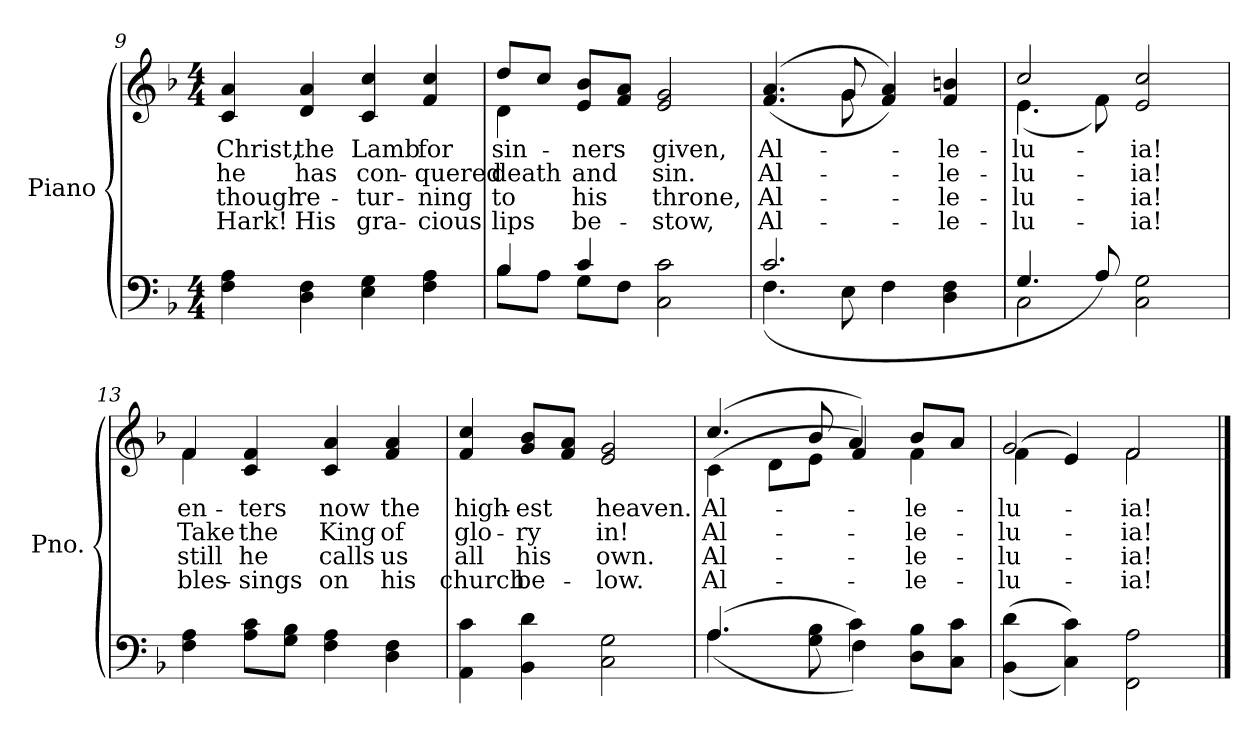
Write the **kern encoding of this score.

**kern	**kern	**text	**text	**text	**text
*part2	*part1	*part1	*part1	*part1	*part1
*staff2	*staff1	*staff1	*staff1	*staff1	*staff1
*I"Piano	*I"Piano	*	*	*	*
*I'Pno.	*I'Pno.	*	*	*	*
*clefF4	*clefG2	*	*	*	*
*k[b-]	*k[b-]	*	*	*	*
*F:	*F:	*	*	*	*
*M4/4	*M4/4	*	*	*	*
=9	=9	=9	=9	=9	=9
!	!	!LO:LY:b:color=#000000	!LO:LY:b:color=#000000	!LO:LY:b:color=#000000	!LO:LY:b:color=#000000
4Fi\ 4Ai	4ci/ 4ai	Christ,	he	though	Hark!
!	!	!LO:LY:b:color=#000000	!LO:LY:b:color=#000000	!LO:LY:b:color=#000000	!LO:LY:b:color=#000000
4Di\ 4Fi	4di/ 4ai	the	has	re-	-His
!	!	!LO:LY:b:color=#000000	!LO:LY:b:color=#000000	!LO:LY:b:color=#000000	!LO:LY:b:color=#000000
4Ei\ 4Gi	4ci/ 4cci	Lamb	con-	tur-	-gra-
!	!	!LO:LY:b:color=#000000	!LO:LY:b:color=#000000	!LO:LY:b:color=#000000	!LO:LY:b:color=#000000
4Fi\ 4Ai	4fi/ 4cci	for	-quered	-ning	cious
=10	=10	=10	=10	=10	=10
*^	*	*	*	*	*
!	!	!	!LO:LY:b:color=#000000	!LO:LY:b:color=#000000	!LO:LY:b:color=#000000	!LO:LY:b:color=#000000
*	*	*^	*	*	*	*
4B-i/	8B-i\L	8ddi/L	4di\	sin-	death	to	lips
.	8Ai\J	8cci/J	.	.	.	.	.
!	!	!	!	!LO:LY:b:color=#000000	!LO:LY:b:color=#000000	!LO:LY:b:color=#000000	!LO:LY:b:color=#000000
4ci/	8Gi\L	8ei/ 8b-i/L	2.ryy	-ners	and	his	be-
.	8Fi\J	8fi/ 8ai/J	.	.	.	.	.
!	!	!	!	!LO:LY:b:color=#000000	!LO:LY:b:color=#000000	!LO:LY:b:color=#000000	!LO:LY:b:color=#000000
2Ci\ 2ci	2ryy	2ei/ 2gi	.	given,	sin.	-throne,	stow,
=11	=11	=11	=11	=11	=11	=11	=11
!	!	!	!	!LO:LY:b:color=#000000	!LO:LY:b:color=#000000	!LO:LY:b:color=#000000	!LO:LY:b:color=#000000
2.ci/	(4.Fi\	((4.fi/ 4.ai	4.ryy	Al-	Al-	Al-	-Al-
.	8Ei\	8gi/	8gi\	.	.	.	.
.	4Fi\	4fi/ 4ai))	2ryy	.	.	.	.
!	!	!	!	!LO:LY:b:color=#000000	!LO:LY:b:color=#000000	!LO:LY:b:color=#000000	!LO:LY:b:color=#000000
4Di\ 4Fi	4ryy	4fi/ 4bni	.	-le-	-le-	-le-	-le-
!!LO:LB:g=z	!!
=12	=12	=12	=12	=12	=12	=12	=12
!	!	!	!	!LO:LY:b:color=#000000	!LO:LY:b:color=#000000	!LO:LY:b:color=#000000	!LO:LY:b:color=#000000
4.Gi/	2Ci\	2cci/	(4.ei\	-lu-	-lu-	-lu-	-lu-
8Ai/)	.	.	8fi\)	.	.	.	.
!	!	!	!	!LO:LY:b:color=#000000	!LO:LY:b:color=#000000	!LO:LY:b:color=#000000	!LO:LY:b:color=#000000
2Ci\ 2Gi	2ryy	2ei/ 2cci	2ryy	-ia!	-ia!	-ia!	ia!
*v	*v	*	*	*	*	*	*
=13	=13	=13	=13	=13	=13	=13
*^	*	*	*	*	*	*
!	!	!	!	!LO:LY:b:color=#000000	!LO:LY:b:color=#000000	!LO:LY:b:color=#000000	!LO:LY:b:color=#000000
*v	*v	*	*	*	*	*	*
4Fi\ 4Ai	4fi/	4fi\	en-	Take	still	bles-
!	!	!	!LO:LY:b:color=#000000	!LO:LY:b:color=#000000	!LO:LY:b:color=#000000	!LO:LY:b:color=#000000
8Ai\ 8ci\L	4ci/ 4fi	2.ryy	-ters	the	-he	sings
8Gi\ 8B-i\J	.	.	.	.	.	.
!	!	!	!LO:LY:b:color=#000000	!LO:LY:b:color=#000000	!LO:LY:b:color=#000000	!LO:LY:b:color=#000000
4Fi\ 4Ai	4ci/ 4ai	.	now	King	calls	on
!	!	!	!LO:LY:b:color=#000000	!LO:LY:b:color=#000000	!LO:LY:b:color=#000000	!LO:LY:b:color=#000000
4Di\ 4Fi	4fi/ 4ai	.	the	of	us	his
*	*v	*v	*	*	*	*
=14	=14	=14	=14	=14	=14
!	!	!LO:LY:b:color=#000000	!LO:LY:b:color=#000000	!LO:LY:b:color=#000000	!LO:LY:b:color=#000000
4AAi\ 4ci	4fi/ 4cci	high-	glo-	all	church
!	!	!LO:LY:b:color=#000000	!LO:LY:b:color=#000000	!LO:LY:b:color=#000000	!LO:LY:b:color=#000000
4BB-i\ 4di	8gi/ 8b-i/L	-est	-ry	his	be-
.	8fi/ 8ai/J	.	.	.	.
!	!	!LO:LY:b:color=#000000	!LO:LY:b:color=#000000	!LO:LY:b:color=#000000	!LO:LY:b:color=#000000
2Ci\ 2Gi	2ei/ 2gi	heaven.	in!	-own.	low.
!!LO:LB:g=z
=15	=15	=15	=15	=15	=15
*^	*	*	*	*	*
!	!	!	!LO:LY:b:color=#000000	!LO:LY:b:color=#000000	!LO:LY:b:color=#000000	!LO:LY:b:color=#000000
*	*	*^	*	*	*	*
(4.Ai/	(4.Ai\	(4.cci/	(4ci\	Al-	Al-	Al-	-Al-
.	.	.	8di\L	.	.	.	.
8Gi\ 8B-i	8ryy	8b-i/	8ei\J	.	.	.	.
4ci\)	4Fi\)	4ai/)	4fi/)	.	.	.	.
!	!	!	!	!LO:LY:b:color=#000000	!LO:LY:b:color=#000000	!LO:LY:b:color=#000000	!LO:LY:b:color=#000000
8Di\ 8B-i\L	4ryy	8b-i/L	4fi\	-le-	-le-	-le-	-le-
8Ci\ 8ci\J	.	8ai/J	.	.	.	.	.
*v	*v	*	*	*	*	*	*
=16	=16	=16	=16	=16	=16	=16
!	!	!	!LO:LY:b:color=#000000	!LO:LY:b:color=#000000	!LO:LY:b:color=#000000	!LO:LY:b:color=#000000
((4BB-i\ 4di	2gi/	(4fi\	-lu-	-lu-	-lu-	-lu-
4Ci\ 4ci))	.	4ei/)	.	.	.	.
!	!	!	!LO:LY:b:color=#000000	!LO:LY:b:color=#000000	!LO:LY:b:color=#000000	!LO:LY:b:color=#000000
2FFi\ 2Ai	2fi/	2fi\	-ia!	-ia!	-ia!	ia!
*	*v	*v	*	*	*	*
==	==	==	==	==	==
*-	*-	*-	*-	*-	*-
